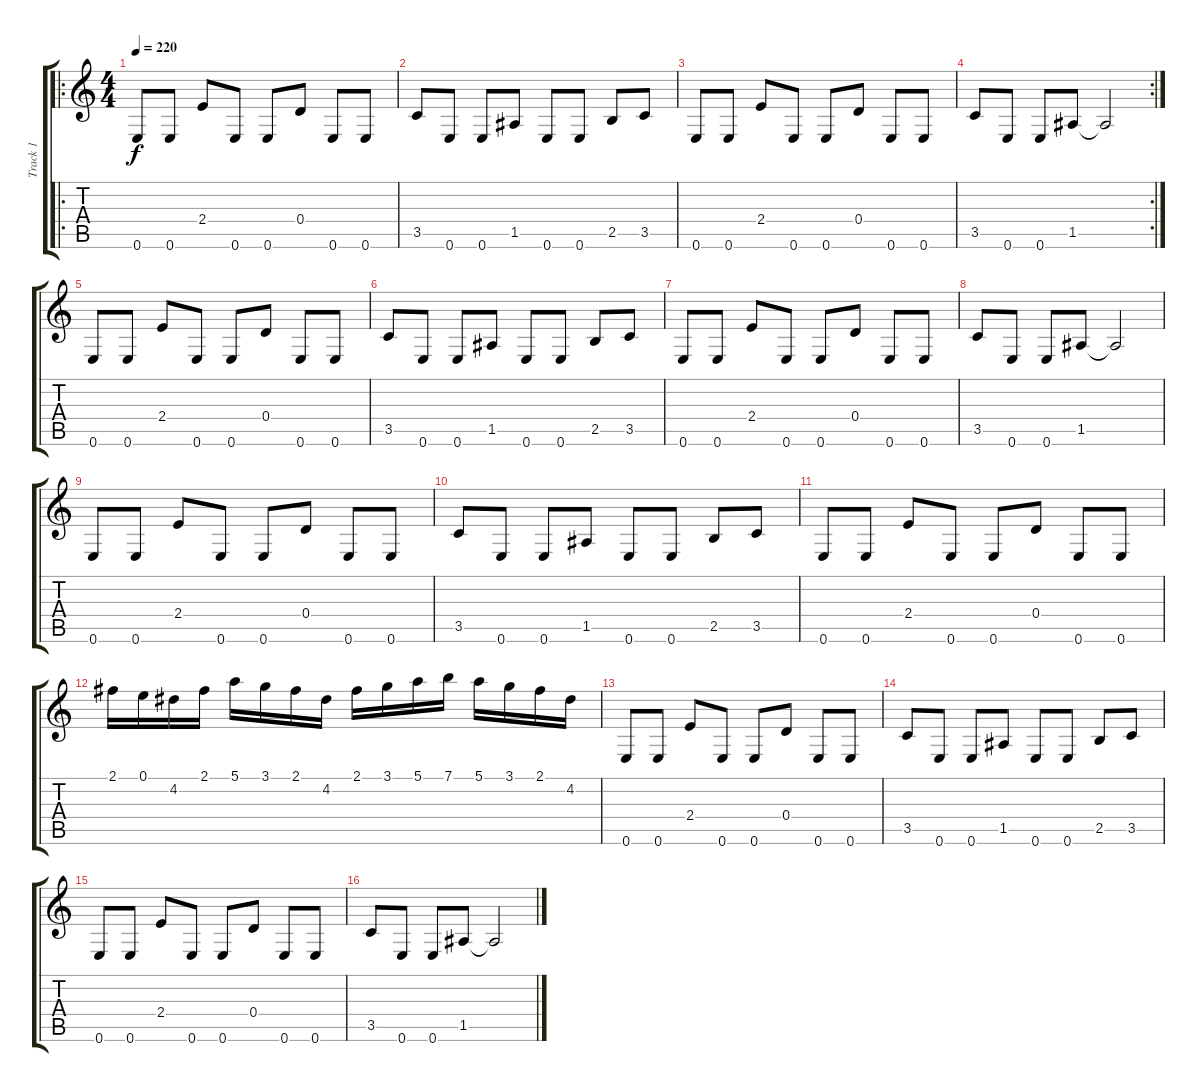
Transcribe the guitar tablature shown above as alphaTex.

\track ("Track 1" "Track 1") {instrument overdrivenguitar}
\staff {score tabs}
\tuning (E4 B3 G3 D3 A2 E2) {hide}
\ro
\ts (4 4)
\tempo 220
\clef g2
\ks c
0.6.8{dy f instrument overdrivenguitar} 0.6.8 2.4.8 0.6.8 0.6.8 0.4.8 0.6.8 0.6.8 |
3.5.8 0.6.8 0.6.8 1.5.8 0.6.8 0.6.8 2.5.8 3.5.8 |
0.6.8 0.6.8 2.4.8 0.6.8 0.6.8 0.4.8 0.6.8 0.6.8 |
\rc 2
3.5.8 0.6.8 0.6.8 1.5.8 1.5{t}.2 |
0.6.8 0.6.8 2.4.8 0.6.8 0.6.8 0.4.8 0.6.8 0.6.8 |
3.5.8 0.6.8 0.6.8 1.5.8 0.6.8 0.6.8 2.5.8 3.5.8 |
0.6.8 0.6.8 2.4.8 0.6.8 0.6.8 0.4.8 0.6.8 0.6.8 |
3.5.8 0.6.8 0.6.8 1.5.8 1.5{t}.2 |
0.6.8 0.6.8 2.4.8 0.6.8 0.6.8 0.4.8 0.6.8 0.6.8 |
3.5.8 0.6.8 0.6.8 1.5.8 0.6.8 0.6.8 2.5.8 3.5.8 |
0.6.8 0.6.8 2.4.8 0.6.8 0.6.8 0.4.8 0.6.8 0.6.8 |
2.1.16 0.1.16 4.2.16 2.1.16 5.1.16 3.1.16 2.1.16 4.2.16 2.1.16 3.1.16 5.1.16 7.1.16 5.1.16 3.1.16 2.1.16 4.2.16 |
0.6.8 0.6.8 2.4.8 0.6.8 0.6.8 0.4.8 0.6.8 0.6.8 |
3.5.8 0.6.8 0.6.8 1.5.8 0.6.8 0.6.8 2.5.8 3.5.8 |
0.6.8 0.6.8 2.4.8 0.6.8 0.6.8 0.4.8 0.6.8 0.6.8 |
3.5.8 0.6.8 0.6.8 1.5.8 1.5{t}.2
